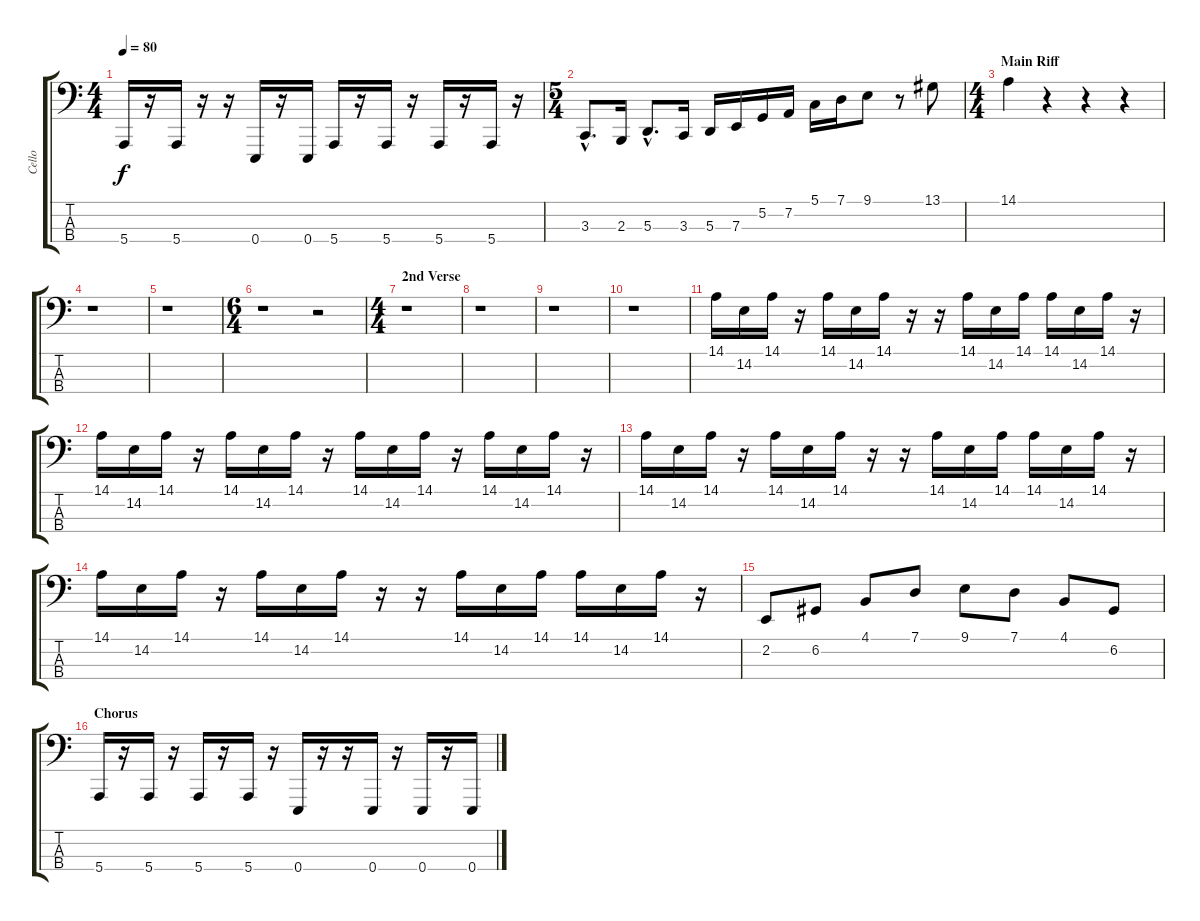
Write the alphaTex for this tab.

\track ("Cello" "Cello") {instrument cello}
\staff {score tabs}
\tuning (G2 D2 A1 E1) {hide}
\ts (4 4)
\tempo 80
\clef f4
\ks c
5.4.16{dy f} r.16 5.4.16 r.16 r.16 0.4.16 r.16 0.4.16 5.4.16 r.16 5.4.16 r.16 5.4.16 r.16 5.4.16 r.16 |
\ts (5 4)
3.3{hac}.8{d} 2.3.16 5.3{hac}.8{d} 3.3.16 5.3.16 7.3.16 5.2.16 7.2.16 5.1.16 7.1.16 9.1.8 r.8 13.1.8 |
\ts (4 4)
\section ("" "Main Riff")
14.1.4 r.4 r.4 r.4 |
r.1 |
r.1 |
\ts (6 4)
r.1 r.2 |
\ts (4 4)
\section ("" "2nd Verse")
r.1 |
r.1 |
r.1 |
r.1 |
14.1.16{volume 8} 14.2.16 14.1.16 r.16 14.1.16 14.2.16 14.1.16 r.16 r.16 14.1.16 14.2.16 14.1.16 14.1.16 14.2.16 14.1.16 r.16 |
14.1.16 14.2.16 14.1.16 r.16 14.1.16 14.2.16 14.1.16 r.16 14.1.16 14.2.16 14.1.16 r.16 14.1.16 14.2.16 14.1.16 r.16 |
14.1.16 14.2.16 14.1.16 r.16 14.1.16 14.2.16 14.1.16 r.16 r.16 14.1.16 14.2.16 14.1.16 14.1.16 14.2.16 14.1.16 r.16 |
14.1.16 14.2.16 14.1.16 r.16 14.1.16 14.2.16 14.1.16 r.16 r.16 14.1.16 14.2.16 14.1.16 14.1.16 14.2.16 14.1.16 r.16 |
2.2.8{volume 13} 6.2.8 4.1.8 7.1.8 9.1.8 7.1.8 4.1.8 6.2.8 |
\section ("" "Chorus")
5.4.16 r.16 5.4.16 r.16 5.4.16 r.16 5.4.16 r.16 0.4.16 r.16 r.16 0.4.16 r.16 0.4.16 r.16 0.4.16
